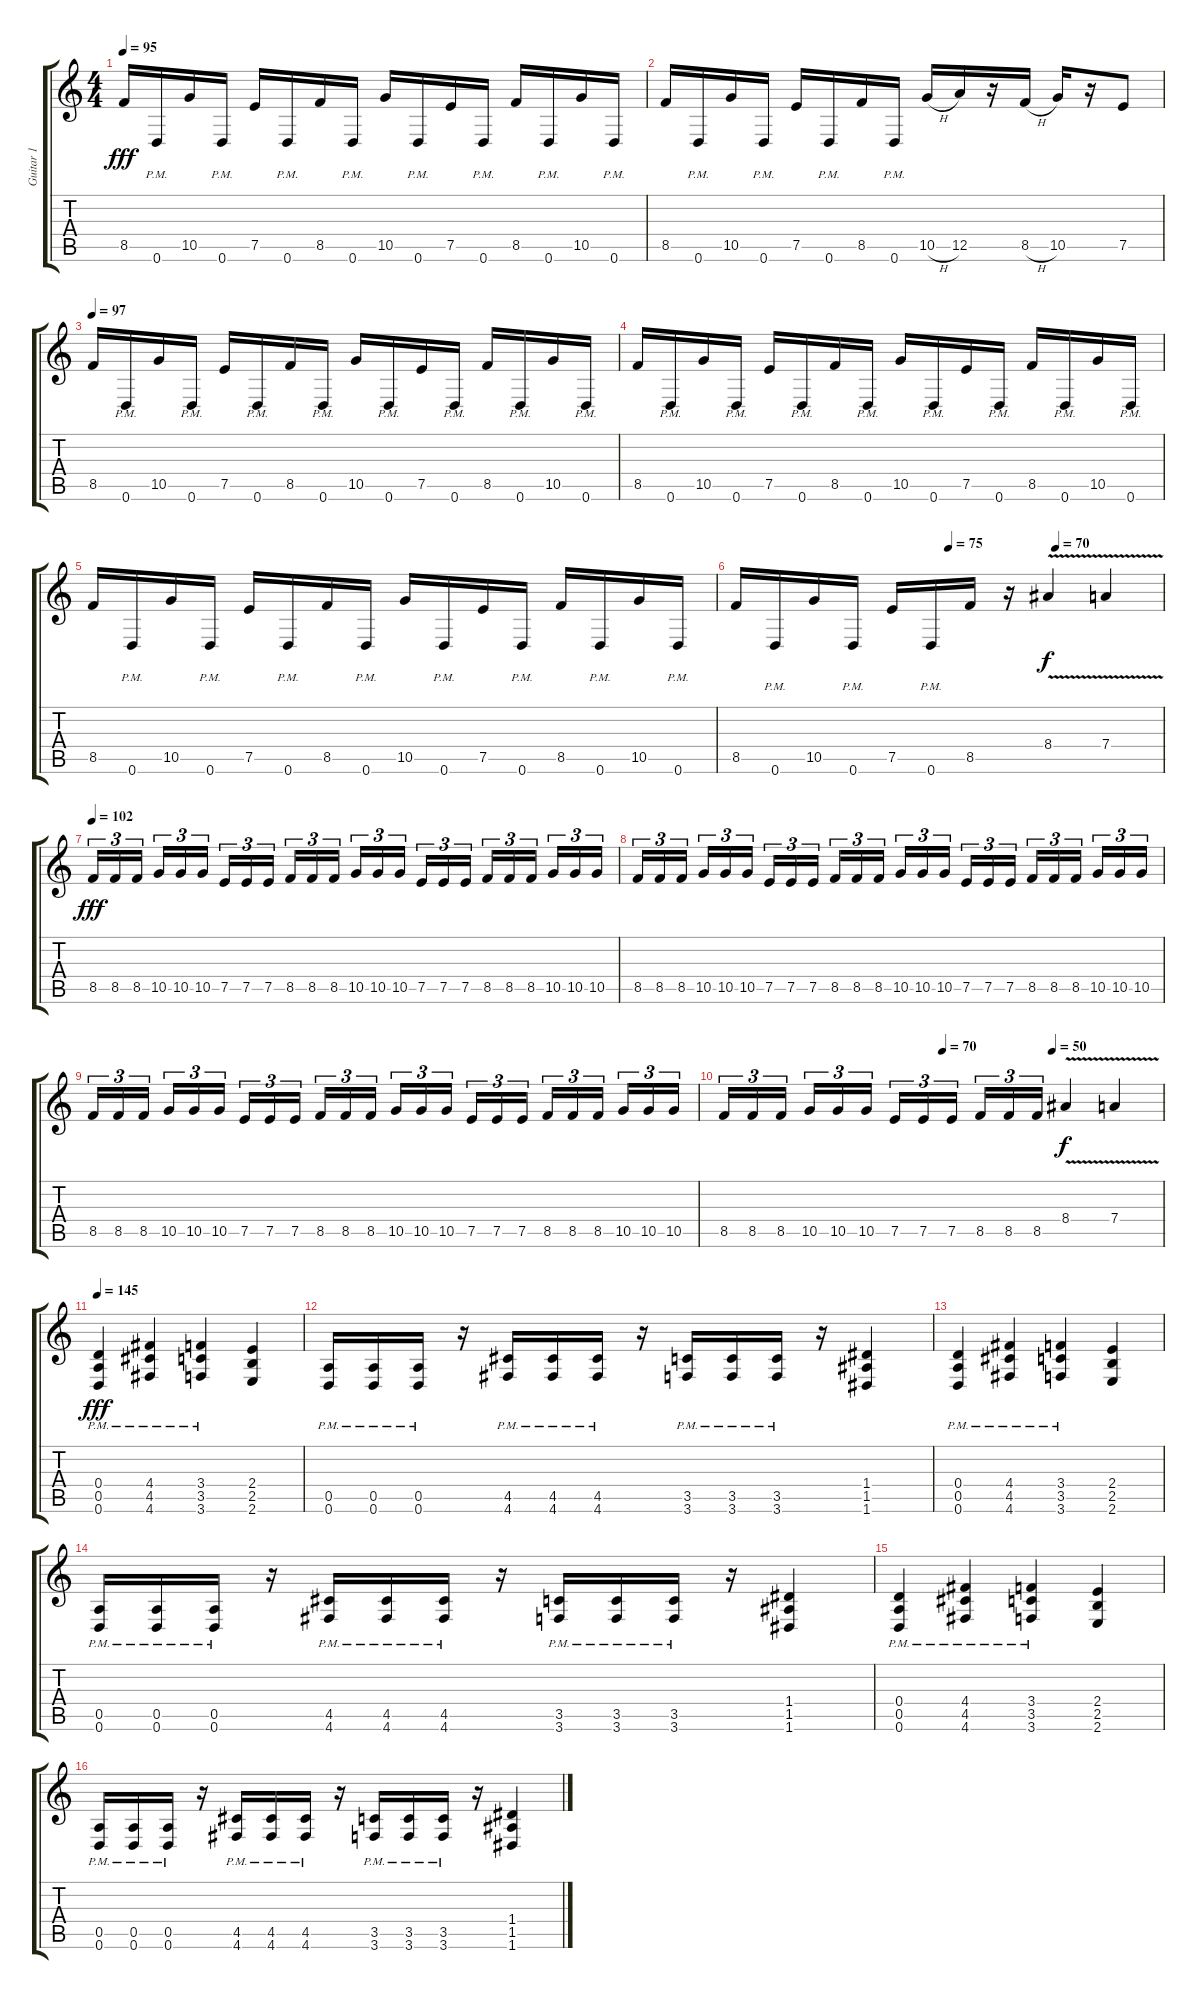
\track ("Guitar 1" "Guitar 1") {instrument distortionguitar}
\staff {score tabs}
\tuning (E4 B3 G3 D3 A2 D2) {hide}
\ts (4 4)
\tempo 95
\clef g2
\ks c
8.5.16{dy fff} 0.6{pm}.16 10.5.16 0.6{pm}.16 7.5.16 0.6{pm}.16 8.5.16 0.6{pm}.16 10.5.16 0.6{pm}.16 7.5.16 0.6{pm}.16 8.5.16 0.6{pm}.16 10.5.16 0.6{pm}.16 |
8.5.16 0.6{pm}.16 10.5.16 0.6{pm}.16 7.5.16 0.6{pm}.16 8.5.16 0.6{pm}.16 10.5{h}.16 12.5.16 r.16 8.5{h}.16 10.5.16 r.16 7.5.8 |
\tempo 97
8.5.16 0.6{pm}.16 10.5.16 0.6{pm}.16 7.5.16 0.6{pm}.16 8.5.16 0.6{pm}.16 10.5.16 0.6{pm}.16 7.5.16 0.6{pm}.16 8.5.16 0.6{pm}.16 10.5.16 0.6{pm}.16 |
8.5.16 0.6{pm}.16 10.5.16 0.6{pm}.16 7.5.16 0.6{pm}.16 8.5.16 0.6{pm}.16 10.5.16 0.6{pm}.16 7.5.16 0.6{pm}.16 8.5.16 0.6{pm}.16 10.5.16 0.6{pm}.16 |
8.5.16 0.6{pm}.16 10.5.16 0.6{pm}.16 7.5.16 0.6{pm}.16 8.5.16 0.6{pm}.16 10.5.16 0.6{pm}.16 7.5.16 0.6{pm}.16 8.5.16 0.6{pm}.16 10.5.16 0.6{pm}.16 |
\tempo (75 0.5)
\tempo (70 0.75)
8.5.16 0.6{pm}.16 10.5.16 0.6{pm}.16 7.5.16 0.6{pm}.16 8.5.16 r.16 8.4{v}.4{dy f} 7.4{v}.4 |
\tempo 102
8.5.16{tu (3 2) dy fff} 8.5.16{tu (3 2)} 8.5.16{tu (3 2) beam splitsecondary} 10.5.16{tu (3 2)} 10.5.16{tu (3 2)} 10.5.16{tu (3 2)} 7.5.16{tu (3 2)} 7.5.16{tu (3 2)} 7.5.16{tu (3 2) beam splitsecondary} 8.5.16{tu (3 2)} 8.5.16{tu (3 2)} 8.5.16{tu (3 2)} 10.5.16{tu (3 2)} 10.5.16{tu (3 2)} 10.5.16{tu (3 2) beam splitsecondary} 7.5.16{tu (3 2)} 7.5.16{tu (3 2)} 7.5.16{tu (3 2)} 8.5.16{tu (3 2)} 8.5.16{tu (3 2)} 8.5.16{tu (3 2) beam splitsecondary} 10.5.16{tu (3 2)} 10.5.16{tu (3 2)} 10.5.16{tu (3 2)} |
8.5.16{tu (3 2)} 8.5.16{tu (3 2)} 8.5.16{tu (3 2) beam splitsecondary} 10.5.16{tu (3 2)} 10.5.16{tu (3 2)} 10.5.16{tu (3 2)} 7.5.16{tu (3 2)} 7.5.16{tu (3 2)} 7.5.16{tu (3 2) beam splitsecondary} 8.5.16{tu (3 2)} 8.5.16{tu (3 2)} 8.5.16{tu (3 2)} 10.5.16{tu (3 2)} 10.5.16{tu (3 2)} 10.5.16{tu (3 2) beam splitsecondary} 7.5.16{tu (3 2)} 7.5.16{tu (3 2)} 7.5.16{tu (3 2)} 8.5.16{tu (3 2)} 8.5.16{tu (3 2)} 8.5.16{tu (3 2) beam splitsecondary} 10.5.16{tu (3 2)} 10.5.16{tu (3 2)} 10.5.16{tu (3 2)} |
8.5.16{tu (3 2)} 8.5.16{tu (3 2)} 8.5.16{tu (3 2) beam splitsecondary} 10.5.16{tu (3 2)} 10.5.16{tu (3 2)} 10.5.16{tu (3 2)} 7.5.16{tu (3 2)} 7.5.16{tu (3 2)} 7.5.16{tu (3 2) beam splitsecondary} 8.5.16{tu (3 2)} 8.5.16{tu (3 2)} 8.5.16{tu (3 2)} 10.5.16{tu (3 2)} 10.5.16{tu (3 2)} 10.5.16{tu (3 2) beam splitsecondary} 7.5.16{tu (3 2)} 7.5.16{tu (3 2)} 7.5.16{tu (3 2)} 8.5.16{tu (3 2)} 8.5.16{tu (3 2)} 8.5.16{tu (3 2) beam splitsecondary} 10.5.16{tu (3 2)} 10.5.16{tu (3 2)} 10.5.16{tu (3 2)} |
\tempo (70 0.5)
\tempo (50 0.75)
8.5.16{tu (3 2)} 8.5.16{tu (3 2)} 8.5.16{tu (3 2) beam splitsecondary} 10.5.16{tu (3 2)} 10.5.16{tu (3 2)} 10.5.16{tu (3 2)} 7.5.16{tu (3 2)} 7.5.16{tu (3 2)} 7.5.16{tu (3 2) beam splitsecondary} 8.5.16{tu (3 2)} 8.5.16{tu (3 2)} 8.5.16{tu (3 2)} 8.4{v}.4{dy f} 7.4{v}.4 |
\tempo 145
(0.4{pm} 0.5{pm} 0.6{pm}).4{dy fff} (4.4{pm} 4.5{pm} 4.6{pm}).4 (3.4{pm} 3.5{pm} 3.6{pm}).4 (2.4 2.5 2.6).4 |
(0.5{pm} 0.6{pm}).16 (0.5{pm} 0.6{pm}).16 (0.5{pm} 0.6{pm}).16 r.16 (4.5{pm} 4.6{pm}).16 (4.5{pm} 4.6{pm}).16 (4.5{pm} 4.6{pm}).16 r.16 (3.5{pm} 3.6{pm}).16 (3.5{pm} 3.6{pm}).16 (3.5{pm} 3.6{pm}).16 r.16 (1.4 1.5 1.6).4 |
(0.4{pm} 0.5{pm} 0.6{pm}).4 (4.4{pm} 4.5{pm} 4.6{pm}).4 (3.4{pm} 3.5{pm} 3.6{pm}).4 (2.4 2.5 2.6).4 |
(0.5{pm} 0.6{pm}).16 (0.5{pm} 0.6{pm}).16 (0.5{pm} 0.6{pm}).16 r.16 (4.5{pm} 4.6{pm}).16 (4.5{pm} 4.6{pm}).16 (4.5{pm} 4.6{pm}).16 r.16 (3.5{pm} 3.6{pm}).16 (3.5{pm} 3.6{pm}).16 (3.5{pm} 3.6{pm}).16 r.16 (1.4 1.5 1.6).4 |
(0.4{pm} 0.5{pm} 0.6{pm}).4 (4.4{pm} 4.5{pm} 4.6{pm}).4 (3.4{pm} 3.5{pm} 3.6{pm}).4 (2.4 2.5 2.6).4 |
(0.5{pm} 0.6{pm}).16 (0.5{pm} 0.6{pm}).16 (0.5{pm} 0.6{pm}).16 r.16 (4.5{pm} 4.6{pm}).16 (4.5{pm} 4.6{pm}).16 (4.5{pm} 4.6{pm}).16 r.16 (3.5{pm} 3.6{pm}).16 (3.5{pm} 3.6{pm}).16 (3.5{pm} 3.6{pm}).16 r.16 (1.4 1.5 1.6).4
